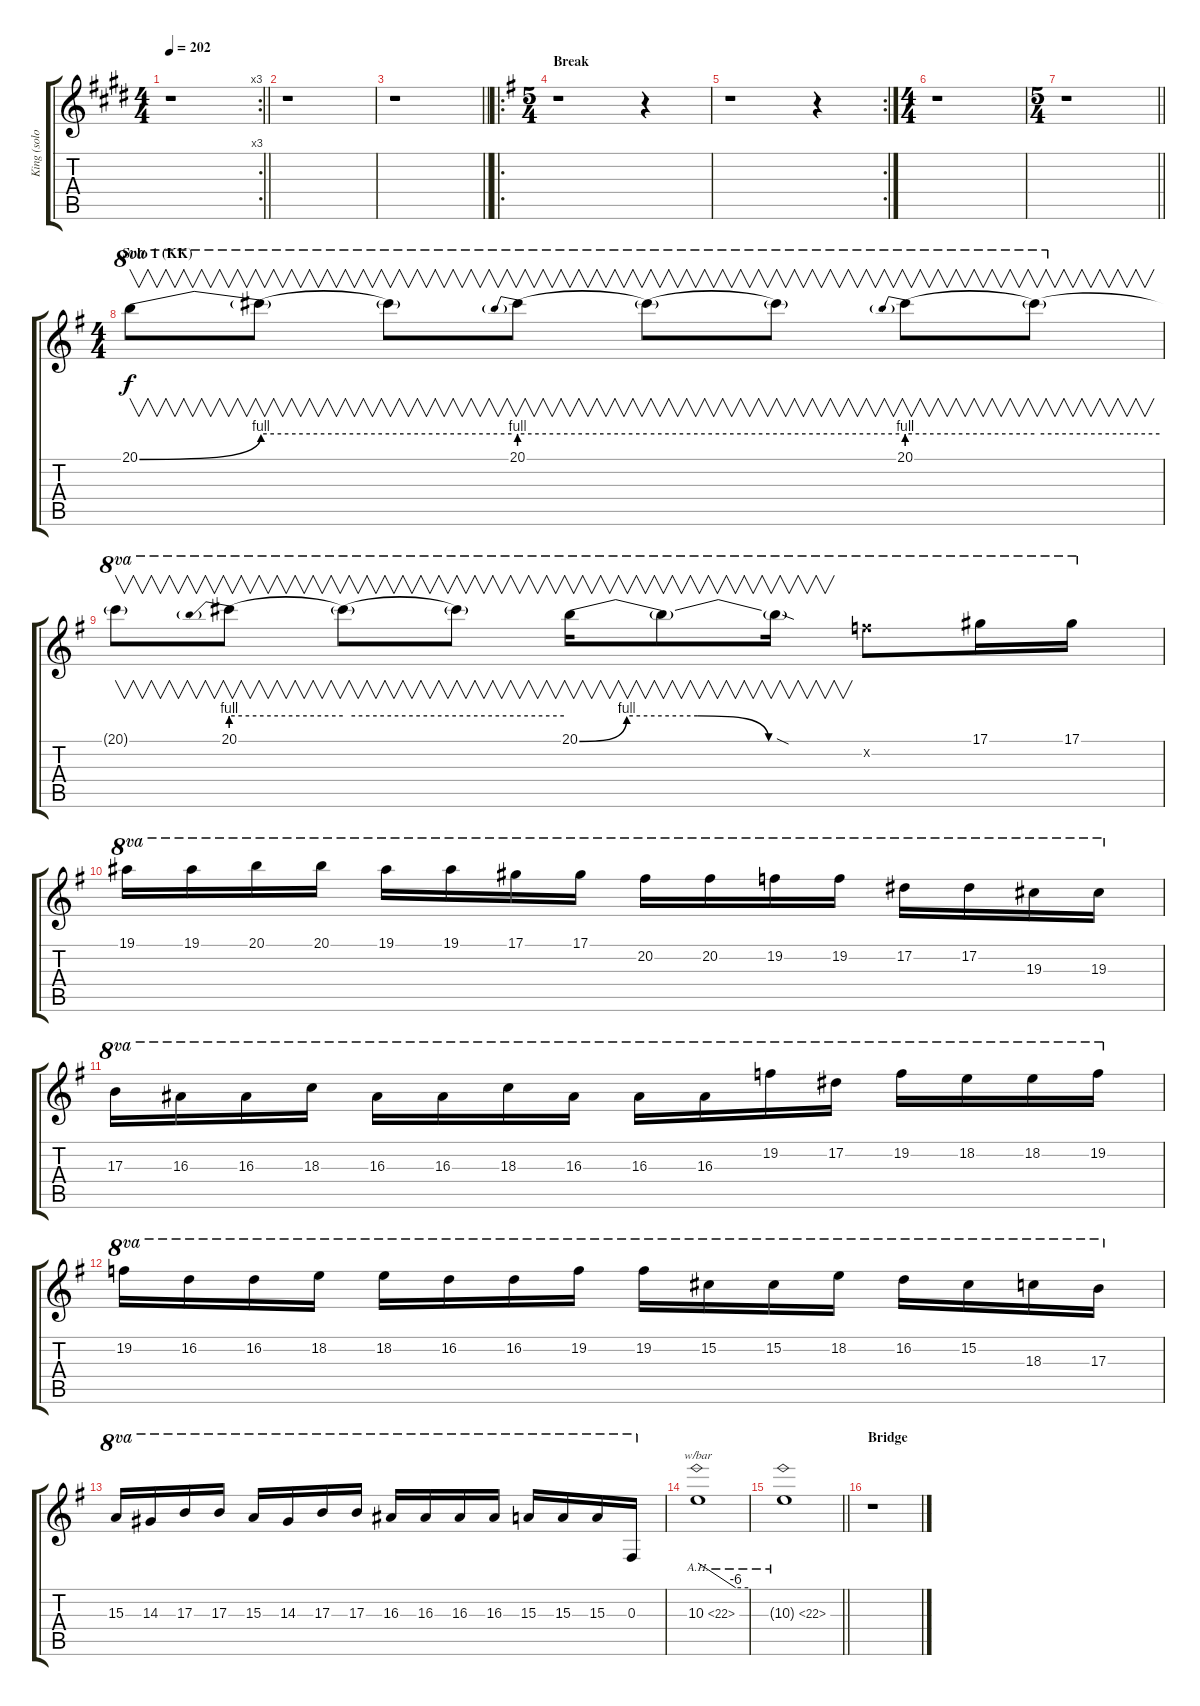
\track ("King (solo)" "King (solo") {instrument distortionguitar}
\staff {score tabs}
\tuning (Eb4 Bb3 Gb3 Db3 Ab2 Eb2) {hide}
\rc 3
\ts (4 4)
\tempo 202
\clef g2
\barLineRight lightlight
\ks e
r.1{dy f} |
r.1 |
\barLineRight lightlight
r.1 |
\ro
\ts (5 4)
\section ("" "Break")
\ks g
r.1 r.4 |
\rc 2
r.1 r.4 |
\ts (4 4)
r.1 |
\ts (5 4)
\barLineRight lightlight
r.1 |
\ts (4 4)
\section ("" "Solo 1 (KK)")
20.1{be (bend 0 0 60 4)}.8{v ot 8va} 20.1{be (hold 0 4 60 4) t}.8{v ot 8va} 20.1{t}.8{v ot 8va} 20.1{be (prebend 0 4 60 4)}.8{v ot 8va} 20.1{be (hold 0 4 60 4) t}.8{v ot 8va} 20.1{t}.8{v ot 8va} 20.1{be (prebend 0 4 60 4)}.8{v ot 8va} 20.1{be (hold 0 4 60 4) t}.8{v ot 8va} |
20.1{t}.8{v ot 8va} 20.1{be (prebend 0 4 60 4)}.8{v ot 8va} 20.1{be (hold 0 4 60 4) t}.8{v ot 8va} 20.1{t}.8{v ot 8va} 20.1{be (custom 0 0 10 4 25 4 40 0 60 0)}.16{v ot 8va} 20.1{t}.8{v ot 8va} 20.1{sod t}.16{v ot 8va} 19.2{x}.8{ot 8va} 17.1.16{ot 8va} 17.1.16{ot 8va} |
19.1.16{ot 8va} 19.1.16{ot 8va} 20.1.16{ot 8va} 20.1.16{ot 8va} 19.1.16{ot 8va} 19.1.16{ot 8va} 17.1.16{ot 8va} 17.1.16{ot 8va} 20.2.16{ot 8va} 20.2.16{ot 8va} 19.2.16{ot 8va} 19.2.16{ot 8va} 17.2.16{ot 8va} 17.2.16{ot 8va} 19.3.16{ot 8va} 19.3.16{ot 8va} |
17.3.16{ot 8va} 16.3.16{ot 8va} 16.3.16{ot 8va} 18.3.16{ot 8va} 16.3.16{ot 8va} 16.3.16{ot 8va} 18.3.16{ot 8va} 16.3.16{ot 8va} 16.3.16{ot 8va} 16.3.16{ot 8va} 19.2.16{ot 8va} 17.2.16{ot 8va} 19.2.16{ot 8va} 18.2.16{ot 8va} 18.2.16{ot 8va} 19.2.16{ot 8va} |
19.2.16{ot 8va} 16.2.16{ot 8va} 16.2.16{ot 8va} 18.2.16{ot 8va} 18.2.16{ot 8va} 16.2.16{ot 8va} 16.2.16{ot 8va} 19.2.16{ot 8va} 19.2.16{ot 8va} 15.2.16{ot 8va} 15.2.16{ot 8va} 18.2.16{ot 8va} 16.2.16{ot 8va} 15.2.16{ot 8va} 18.3.16{ot 8va} 17.3.16{ot 8va} |
15.3.16{ot 8va} 14.3.16{ot 8va} 17.3.16{ot 8va} 17.3.16{ot 8va} 15.3.16{ot 8va} 14.3.16{ot 8va} 17.3.16{ot 8va} 17.3.16{ot 8va} 16.3.16{ot 8va} 16.3.16{ot 8va} 16.3.16{ot 8va} 16.3.16{ot 8va} 15.3.16{ot 8va} 15.3.16{ot 8va} 15.3.16{ot 8va} 0.3.16{ot 8va} |
10.3{ah 12}.1{tbe (custom default 0 0 45 -24 60 -24)} |
\barLineRight lightlight
10.3{ah 12 t}.1 |
\section ("" "Bridge")
r.1
